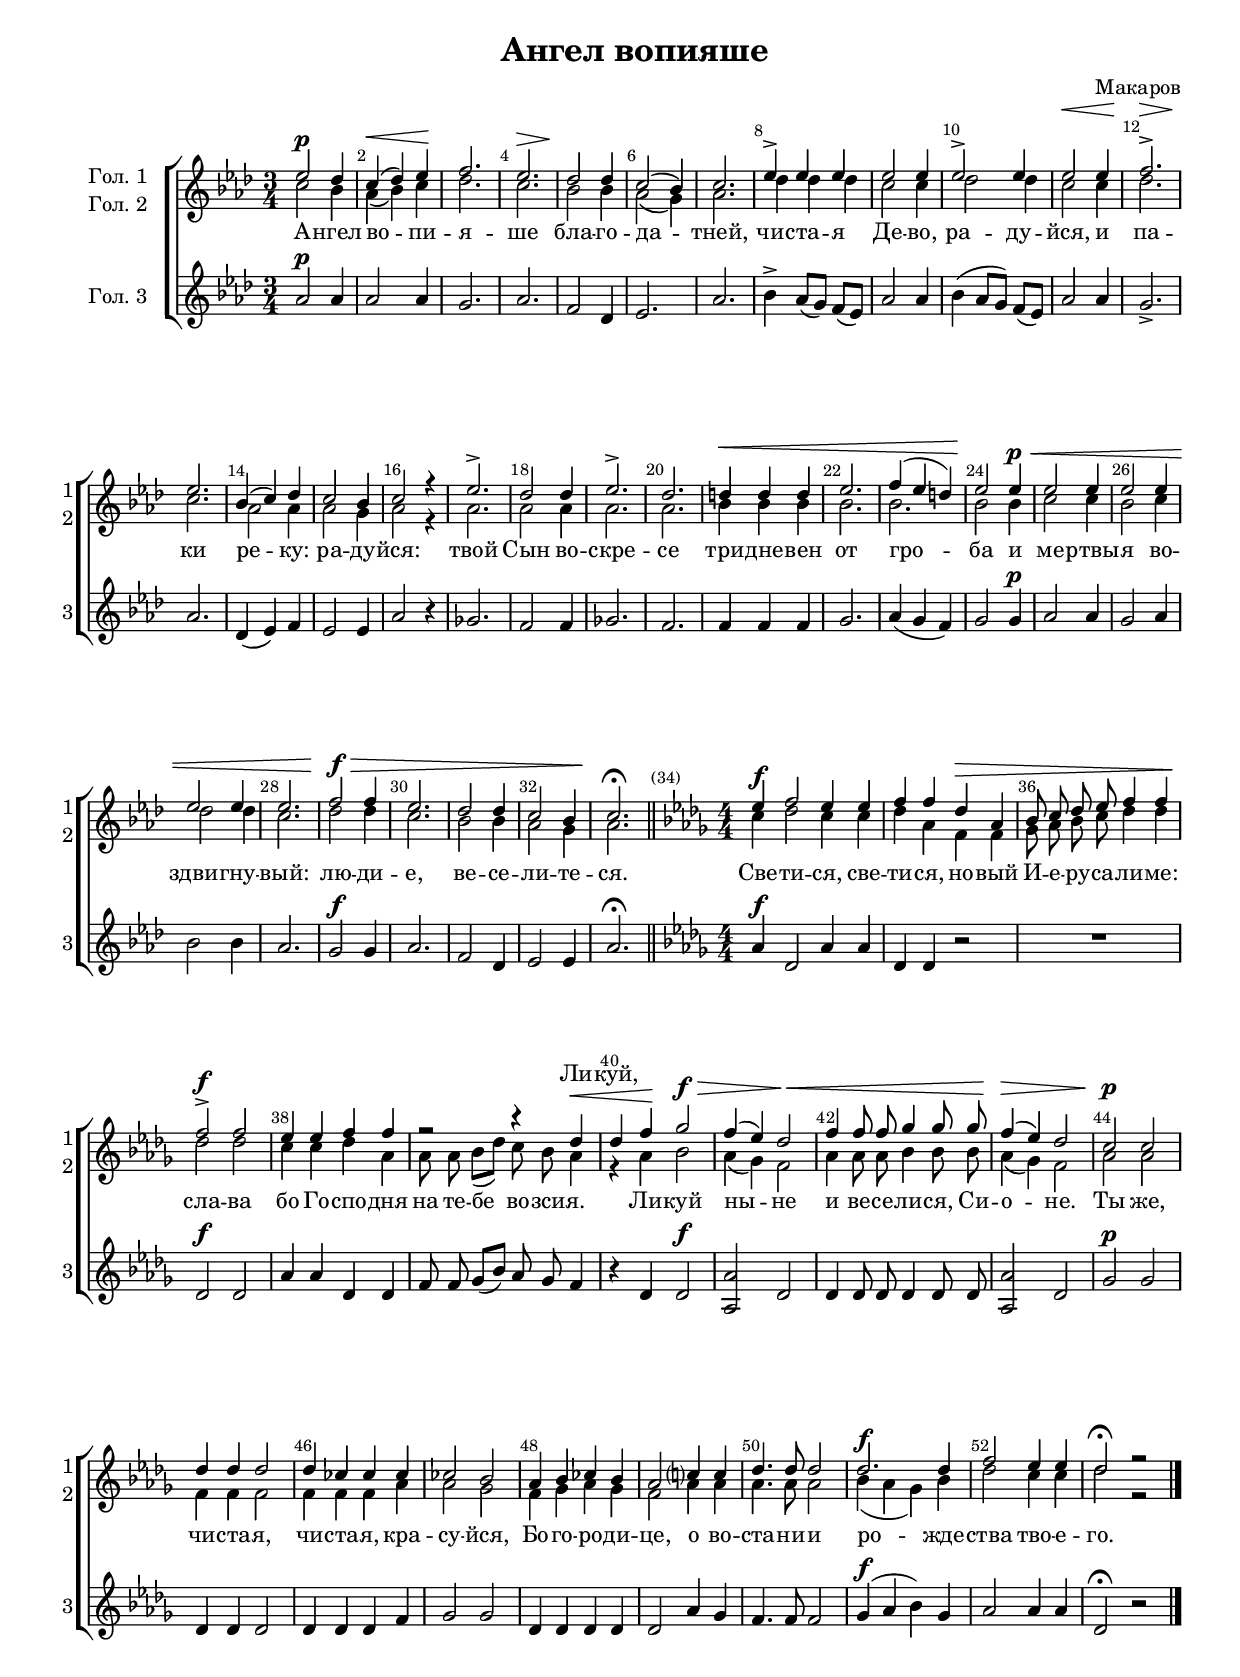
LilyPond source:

\version "2.18.2"

% закомментируйте строку ниже, чтобы получался pdf с навигацией
#(ly:set-option 'point-and-click #f)
#(ly:set-option 'midi-extension "mid")
#(set-default-paper-size "a4")
#(set-global-staff-size 18)

\header {
  title = "Ангел вопияше"
  composer = "Макаров"
  % Удалить строку версии LilyPond 
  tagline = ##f
}

global = {
  \key g \major
  \time 3/4
  \numericTimeSignature
  \autoBeamOff
}

%make visible number of every 2-nd bar
secondbar = {
  \override Score.BarNumber.break-visibility = #end-of-line-invisible
  \set Score.barNumberVisibility = #(every-nth-bar-number-visible 2)
}

%use this as temporary line break
abr = { \break }

% uncommend next line when finished
abr = {}

%once hide accidental (runaround for cadenza
nat = { \once \hide Accidental }

zatakt = { \set Timing.measurePosition = #(ly:make-moment -1/4) }

sopvoice = \relative c'' {
  \global
  \dynamicUp
  
  \secondbar  
  d2\p c4 |
  b(\< c) d\! |
  e2. |
  d2.\> |
  c2\! c4 | \abr
  b2( a4) |
  b2. |
  d4-> d d |
  d2 d4 |
  d2-> d4 | \abr
  d2\< d4 | 
  e2.->\> |
  d\! |
  a4( b) c |
  b2 a4 |
  b2 r4 | \abr
  d2.-> |
  c2 c4 |
  d2.-> |
  c |
  cis4\< cis cis |
  d2. |
  e4( d cis) | \abr
  d2\! d4\p\< | 
  d2 d4 |
  d2 d4 |
  d2 d4 |
  d2. |
  e2\f\> e4 |
  d2. | \abr
  c2 c4 |
  b2 a4 |
  b2.\!\fermata \bar "||" 
  \key c \major \time 4/4 |
  \zatakt d4\f |
  e2 d4 d | \abr
  e e c\> g |
  a8 b c d e4 e |
  e2->\f e | \abr
  d4 d e e |
  r2 r4 c4\< | \abr
  c4 e\! f2\f\> |
  e4( d) c2\< |
  e4 e8 e f4 f8 f | \abr
  e4(\> d) c2 |
  b2\p b |
  c4 c c2 |
  c4 bes bes bes | \abr
  bes2 a |
  g4 a bes a |
  g2 b4 b |
  c4. c8 c2 | \abr
  c2.\f c4 |
  e2 d4 d |
  c2\fermata r2 \bar "|."
  
  
}


altvoice = \relative c'' {
  \global
  \dynamicUp  
  b2 a4 |
  g( a) b |
  c2. |
  b |
  a2 a4 |
  g2( fis4) |
  g2. |
  c4 c c |
  b2 b4 |
  c2 c4 |
  b2 b4 |
  c2. |
  b |
  g2 g4 |
  g2 fis4 |
  g2 r4 |
  g2. |
  g2 g4 |
  g2. |
  g |
  a4 a a |
  a2. |
  a |
  a2 a4 |
  b2 b4 |
  a2 b4 |
  c2 c4 |
  b2. |
  c2 c4 |
  b2. |
  a2 a4 |
  g2 fis4 |
  g2. |
  \zatakt b4 |
  c2 b4 b |
  c4 g e e |
  f8 g a b c4 c |
  c2 c |
  b4 b c g |
  g8 g a[( c]) b a g4 |
  r4 g4 a2 |
  g4( f) e2 |
  g4 g8 g a4 a8 a |
  g4( f) e2 |
  g2 g |
  e4 e e2 |
  e4 e e g |
  g2 f |
  e4 f g f |
  e2 g4 g |
  g4. g8 g2 |
  a4( g f) a |
  c2 b4 b |
  c2 r
  
  
}


tenorvoice = \relative c'' {
  \global
  \dynamicUp 
  g2\p g4 |
  g2 g4 |
  fis2. |
  g |
  e2 c4 |
  d2. |
  g |
  a4-> g8[( fis]) e[( d]) |
  g2 g4 |
  a4( g8[ fis]) e[( d]) |
  g2 g4 |
  fis2.-> |
  g2. |
  c,4( d) e |
  d2 d4 |
  g2 r4 |
  f2. |
  e2 e4 |
  f2. |
  e |
  e4 e e |
  fis2. |
  g4( fis e) |
  fis2 fis4\p |
  g2 g4 |
  fis2 g4 |
  a2 a4 |
  g2. |
  fis2\f fis4 |
  g2. |
  e2 c4 |
  d2 d4 |
  g2.\fermata
  \key c \major
  \zatakt g4\f |
  c,2 g'4 g |
  c, c r2 |
  R1 |
  c2\f c |
  g'4 g c, c |
  e8 e f[( a]) g f e4
  r4 c c2\f |
  <g g'>2 c |
  c4 c8 c c4 c8 c |
  <g g'>2 c |
  f\p f |
  c4 c c2 |
  c4 c c e |
  f2 f |
  c4 c c c |
  c2 g'4 f |
  e4. e8 e2 |
  f4\f( g a) f |
  g2 g4 g |
  c,2\fermata r2
  
}

lyricsup = \lyricmode {
  \repeat unfold 73 \skip 1
  Ли -- куй,
}

lyricscore = \lyricmode {
А -- нгел во -- пи -- я -- ше бла -- го -- да -- тней,
чи -- ста -- я Де -- во, ра -- ду -- йся, и па -- ки ре -- ку: ра -- ду -- йся:
твой Сын во -- скре -- се три -- дне -- вен от гро -- ба
и ме -- ртвы -- я во -- здви -- гну -- вый: лю -- ди -- е,
ве -- се -- ли -- те -- ся.
Све -- ти -- ся, све -- ти -- ся, но -- вый И -- е -- ру -- са -- ли -- ме:
сла -- ва бо Го -- спо -- \set associatedVoice = "alto" дня на те -- бе во -- зси -- я.
Ли -- куй ны -- не и ве -- се -- ли -- ся, Си -- о -- не.
Ты же, чи -- ста -- я, чи -- ста -- я, кра -- су -- йся, Бо -- го -- ро -- ди -- це,
о во -- ста -- ни -- и ро -- жде -- ства тво -- е -- го.
}


\bookpart {
  \paper {
    top-margin = 10
    left-margin = 15
    right-margin = 10
    bottom-margin = 10
    indent = 15
    ragged-last-bottom = ##f
  }
  \score {
      \transpose g as {
    \new ChoirStaff <<
      \new Staff = "upstaff" \with {
        instrumentName = \markup { \right-column { "Гол. 1" "Гол. 2"  } }
        shortInstrumentName = \markup { \right-column { "1" "2"  } }
        midiInstrument = "voice oohs"
      } <<
        \new Voice = "soprano" { \voiceOne \sopvoice }
        \new Voice  = "alto" { \voiceTwo \altvoice }
      >> 
      
      \new Lyrics \with {alignAboveContext = "upstaff"} \lyricsto "soprano" { \lyricsup }
      \new Lyrics = "sopranos"
      % or: \new Lyrics \lyricsto "soprano" { \lyricscore }
      % alternative lyrics above up staff
      %\new Lyrics \with {alignAboveContext = "upstaff"} \lyricsto "soprano" \lyricst
      
      \new Staff = "downstaff" \with {
        instrumentName = "Гол. 3"
        shortInstrumentName = "3"
        midiInstrument = "voice oohs"
      } <<
        \new Voice = "tenor" { \oneVoice  \tenorvoice }
      >>
      \context Lyrics = "sopranos" {
        \lyricsto "soprano" {
          \lyricscore
        }
      }
    >>
      }  % transposeµ
    \layout { 
      \context {
        \Score
      }
      \context {
        \Staff
        \accidentalStyle modern-voice-cautionary
        % удаляем обозначение темпа из общего плана
        %  \remove "Time_signature_engraver"
        %  \remove "Bar_number_engraver"
        %\RemoveEmptyStaves
        %\override VerticalAxisGroup.remove-first = ##t
      }
      %Metronome_mark_engraver
    }
  }
}

\bookpart {
  \score {
    \unfoldRepeats
      \transpose g as {
    \new ChoirStaff <<
      \new Staff = "upstaff" \with {
        instrumentName = \markup { \right-column { "Сопрано" "Альт"  } }
        shortInstrumentName = \markup { \right-column { "С" "А"  } }
        midiInstrument = "voice oohs"
      } <<
        \new Voice = "soprano" { \voiceOne \sopvoice }
        \new Voice  = "alto" { \voiceTwo \altvoice }
      >> 
      
      \new Lyrics = "sopranos"
      
      \new Staff = "downstaff" \with {
        instrumentName = \markup { \right-column { "Тенор" "Бас" } }
        shortInstrumentName = \markup { \right-column { "Т" "Б" } }
        midiInstrument = "voice oohs"
      } <<
        \new Voice = "tenor" { \voiceOne \clef bass \tenorvoice }
      >>
      \context Lyrics = "sopranos" {
        \lyricsto "soprano" {
          \lyricscore
        }
      }
    >>
      }  % transposeµ
    \midi {
      \tempo 4=120
    }
  }
}
